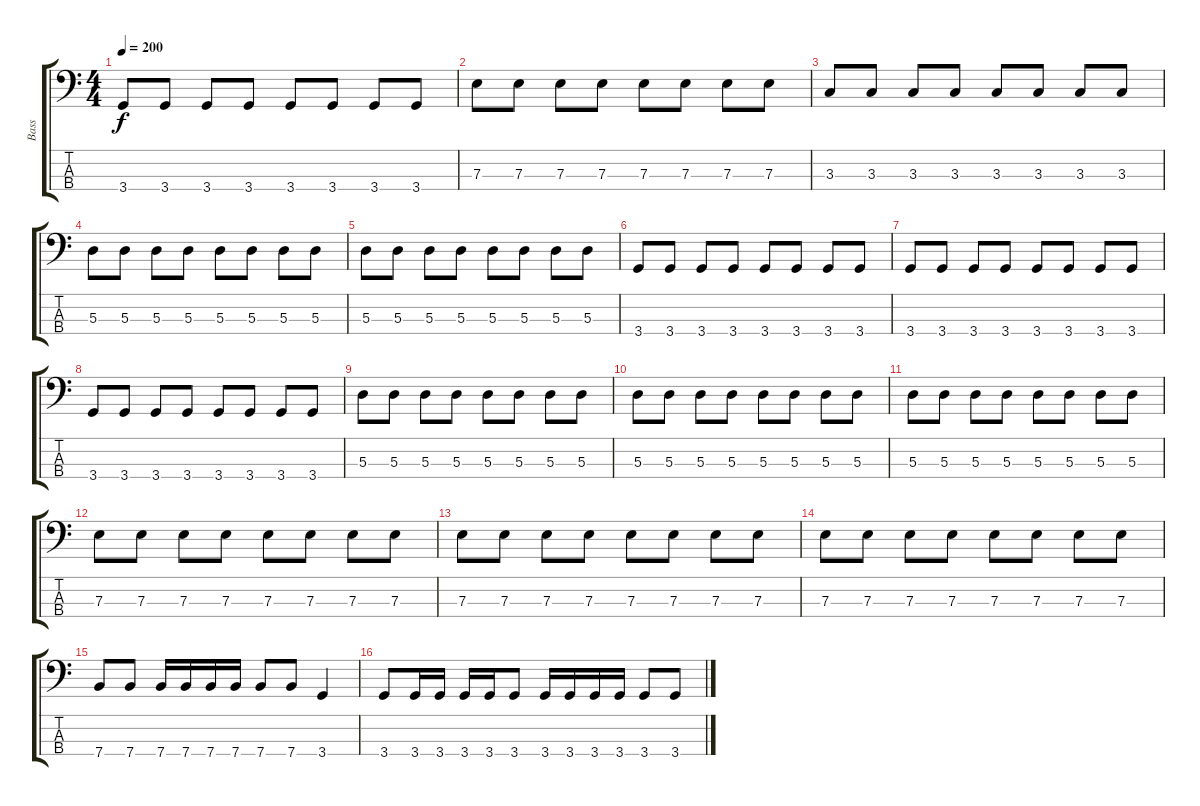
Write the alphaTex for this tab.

\track ("Bass" "Bass") {instrument electricbassfinger}
\staff {score tabs}
\tuning (G2 D2 A1 E1) {hide}
\ts (4 4)
\tempo 200
\clef f4
\ks c
3.4.8{dy f instrument electricbassfinger} 3.4.8 3.4.8 3.4.8 3.4.8 3.4.8 3.4.8 3.4.8 |
7.3.8 7.3.8 7.3.8 7.3.8 7.3.8 7.3.8 7.3.8 7.3.8 |
3.3.8 3.3.8 3.3.8 3.3.8 3.3.8 3.3.8 3.3.8 3.3.8 |
5.3.8 5.3.8 5.3.8 5.3.8 5.3.8 5.3.8 5.3.8 5.3.8 |
5.3.8 5.3.8 5.3.8 5.3.8 5.3.8 5.3.8 5.3.8 5.3.8 |
3.4.8 3.4.8 3.4.8 3.4.8 3.4.8 3.4.8 3.4.8 3.4.8 |
3.4.8 3.4.8 3.4.8 3.4.8 3.4.8 3.4.8 3.4.8 3.4.8 |
3.4.8 3.4.8 3.4.8 3.4.8 3.4.8 3.4.8 3.4.8 3.4.8 |
5.3.8 5.3.8 5.3.8 5.3.8 5.3.8 5.3.8 5.3.8 5.3.8 |
5.3.8 5.3.8 5.3.8 5.3.8 5.3.8 5.3.8 5.3.8 5.3.8 |
5.3.8 5.3.8 5.3.8 5.3.8 5.3.8 5.3.8 5.3.8 5.3.8 |
7.3.8 7.3.8 7.3.8 7.3.8 7.3.8 7.3.8 7.3.8 7.3.8 |
7.3.8 7.3.8 7.3.8 7.3.8 7.3.8 7.3.8 7.3.8 7.3.8 |
7.3.8 7.3.8 7.3.8 7.3.8 7.3.8 7.3.8 7.3.8 7.3.8 |
7.4.8 7.4.8 7.4.16 7.4.16 7.4.16 7.4.16 7.4.8 7.4.8 3.4.4 |
3.4.8 3.4.16 3.4.16 3.4.16 3.4.16 3.4.8 3.4.16 3.4.16 3.4.16 3.4.16 3.4.8 3.4.8
